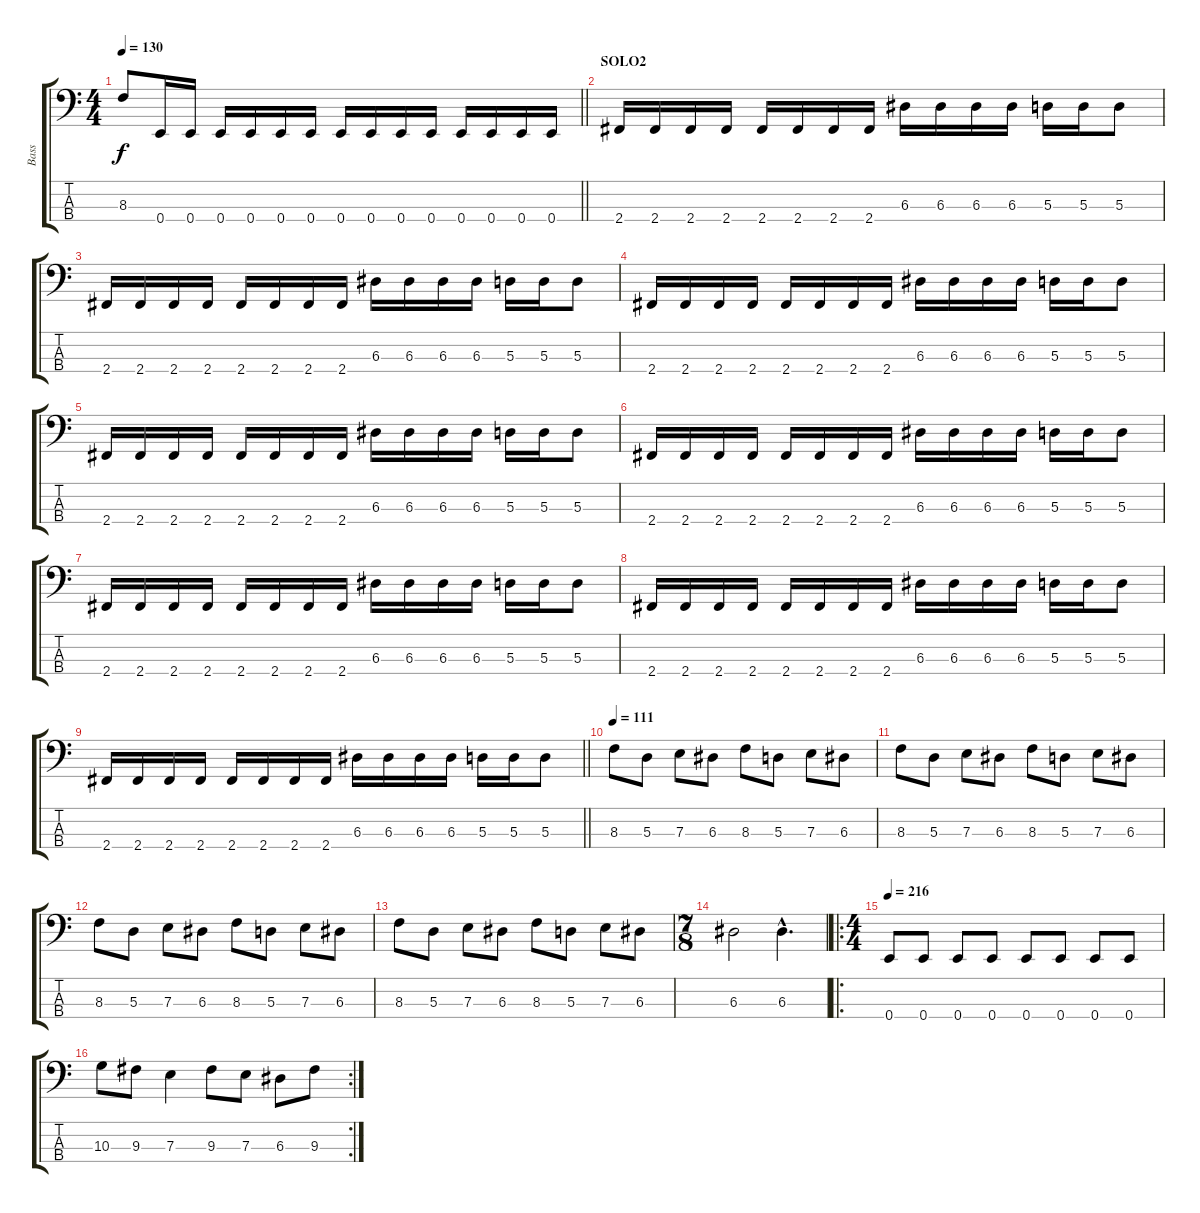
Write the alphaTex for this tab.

\track ("Bass" "Bass") {instrument electricbassfinger}
\staff {score tabs}
\tuning (G2 D2 A1 E1) {hide}
\ts (4 4)
\tempo 130
\clef f4
\barLineRight lightlight
\ks c
8.3.8{dy f} 0.4.16 0.4.16 0.4.16 0.4.16 0.4.16 0.4.16 0.4.16 0.4.16 0.4.16 0.4.16 0.4.16 0.4.16 0.4.16 0.4.16 |
\section ("" "SOLO2")
2.4.16 2.4.16 2.4.16 2.4.16 2.4.16 2.4.16 2.4.16 2.4.16 6.3.16 6.3.16 6.3.16 6.3.16 5.3.16 5.3.16 5.3.8 |
2.4.16 2.4.16 2.4.16 2.4.16 2.4.16 2.4.16 2.4.16 2.4.16 6.3.16 6.3.16 6.3.16 6.3.16 5.3.16 5.3.16 5.3.8 |
2.4.16 2.4.16 2.4.16 2.4.16 2.4.16 2.4.16 2.4.16 2.4.16 6.3.16 6.3.16 6.3.16 6.3.16 5.3.16 5.3.16 5.3.8 |
2.4.16 2.4.16 2.4.16 2.4.16 2.4.16 2.4.16 2.4.16 2.4.16 6.3.16 6.3.16 6.3.16 6.3.16 5.3.16 5.3.16 5.3.8 |
2.4.16 2.4.16 2.4.16 2.4.16 2.4.16 2.4.16 2.4.16 2.4.16 6.3.16 6.3.16 6.3.16 6.3.16 5.3.16 5.3.16 5.3.8 |
2.4.16 2.4.16 2.4.16 2.4.16 2.4.16 2.4.16 2.4.16 2.4.16 6.3.16 6.3.16 6.3.16 6.3.16 5.3.16 5.3.16 5.3.8 |
2.4.16 2.4.16 2.4.16 2.4.16 2.4.16 2.4.16 2.4.16 2.4.16 6.3.16 6.3.16 6.3.16 6.3.16 5.3.16 5.3.16 5.3.8 |
\barLineRight lightlight
2.4.16 2.4.16 2.4.16 2.4.16 2.4.16 2.4.16 2.4.16 2.4.16 6.3.16 6.3.16 6.3.16 6.3.16 5.3.16 5.3.16 5.3.8 |
\tempo 111
8.3.8 5.3.8 7.3.8 6.3.8 8.3.8 5.3.8 7.3.8 6.3.8 |
8.3.8 5.3.8 7.3.8 6.3.8 8.3.8 5.3.8 7.3.8 6.3.8 |
8.3.8 5.3.8 7.3.8 6.3.8 8.3.8 5.3.8 7.3.8 6.3.8 |
8.3.8 5.3.8 7.3.8 6.3.8 8.3.8 5.3.8 7.3.8 6.3.8 |
\ts (7 8)
6.3.2 6.3{hac}.4{d} |
\ro
\ts (4 4)
\tempo 216
0.4.8 0.4.8 0.4.8 0.4.8 0.4.8 0.4.8 0.4.8 0.4.8 |
\rc 2
10.3.8 9.3.8 7.3.4 9.3.8 7.3.8 6.3.8 9.3.8
